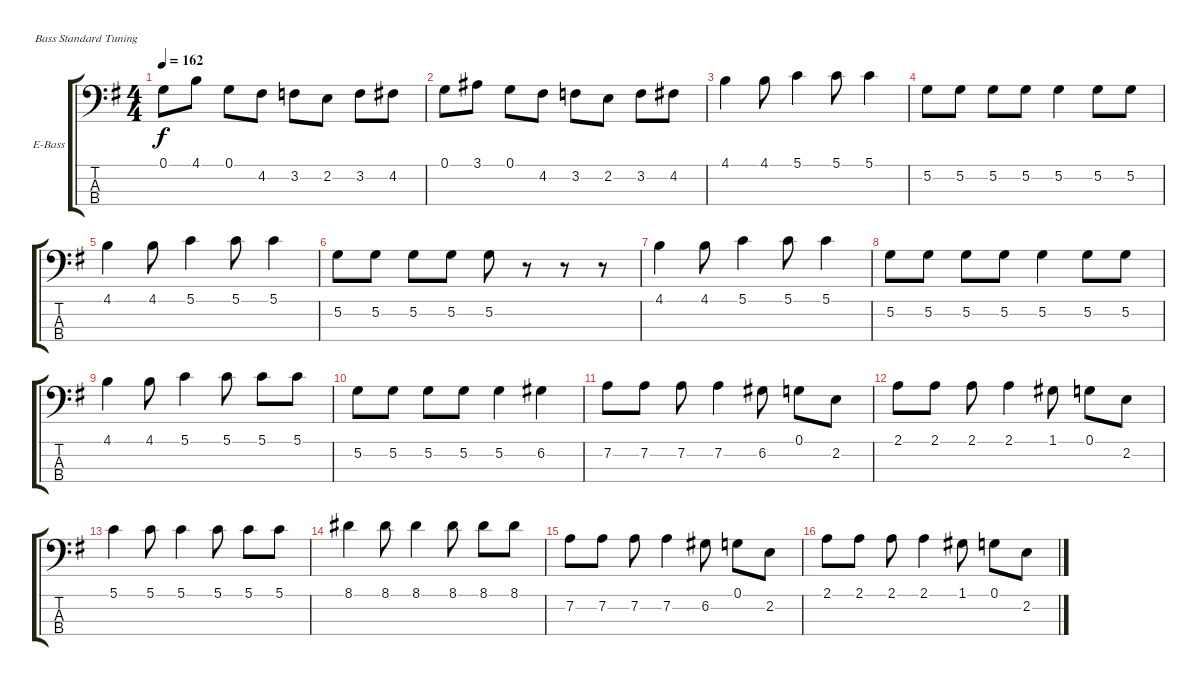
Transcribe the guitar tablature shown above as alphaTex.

\defaultSystemsLayout 4
\bracketExtendMode groupsimilarinstruments
\firstSystemTrackNameOrientation horizontal
\otherSystemsTrackNameOrientation horizontal
\track ("Electric Bass" "E-Bass") {instrument electricbassfinger}
\staff {score tabs}
\tuning (G2 D2 A1 E1)
\ts (4 4)
\tempo 162
\clef f4
\ks g
0.1.8{dy f} 4.1.8 0.1.8 4.2.8 3.2.8 2.2.8 3.2.8 4.2.8 |
0.1.8 3.1.8 0.1.8 4.2.8 3.2.8 2.2.8 3.2.8 4.2.8 |
4.1.4 4.1.8 5.1.4 5.1.8 5.1.4 |
5.2.8 5.2.8 5.2.8 5.2.8 5.2.4 5.2.8 5.2.8 |
4.1.4 4.1.8 5.1.4 5.1.8 5.1.4 |
5.2.8 5.2.8 5.2.8 5.2.8 5.2.8 r.8 r.8 r.8 |
4.1.4 4.1.8 5.1.4 5.1.8 5.1.4 |
5.2.8 5.2.8 5.2.8 5.2.8 5.2.4 5.2.8 5.2.8 |
4.1.4 4.1.8 5.1.4 5.1.8 5.1.8 5.1.8 |
5.2.8 5.2.8 5.2.8 5.2.8 5.2.4 6.2.4 |
7.2.8 7.2.8 7.2.8 7.2.4 6.2.8 0.1.8 2.2.8 |
2.1.8 2.1.8 2.1.8 2.1.4 1.1.8 0.1.8 2.2.8 |
5.1.4 5.1.8 5.1.4 5.1.8 5.1.8 5.1.8 |
8.1.4 8.1.8 8.1.4 8.1.8 8.1.8 8.1.8 |
7.2.8 7.2.8 7.2.8 7.2.4 6.2.8 0.1.8 2.2.8 |
2.1.8 2.1.8 2.1.8 2.1.4 1.1.8 0.1.8 2.2.8
